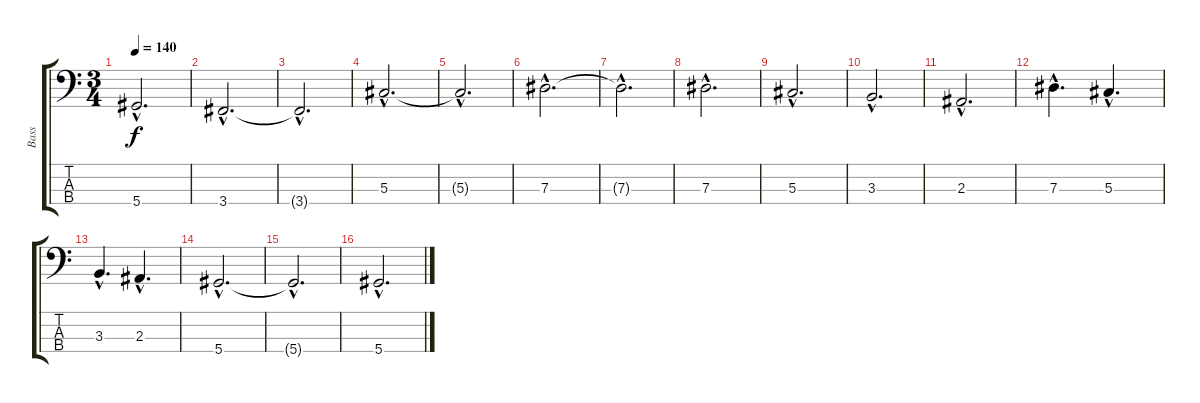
\track ("Bass" "Bass") {instrument electricbassfinger}
\staff {score tabs}
\tuning (Gb2 Db2 Ab1 Eb1) {hide}
\ts (3 4)
\tempo 140
\clef f4
\ks c
5.4{hac t}.2{d dy f} |
3.4{hac}.2{d} |
3.4{hac t}.2{d} |
5.3{hac}.2{d} |
5.3{hac t}.2{d} |
7.3{hac}.2{d} |
7.3{hac t}.2{d} |
7.3{hac}.2{d} |
5.3{hac}.2{d} |
3.3{hac}.2{d} |
2.3{hac}.2{d} |
7.3{hac}.4{d} 5.3{hac}.4{d} |
3.3{hac}.4{d} 2.3{hac}.4{d} |
5.4{hac}.2{d} |
5.4{hac t}.2{d} |
5.4{hac}.2{d}
